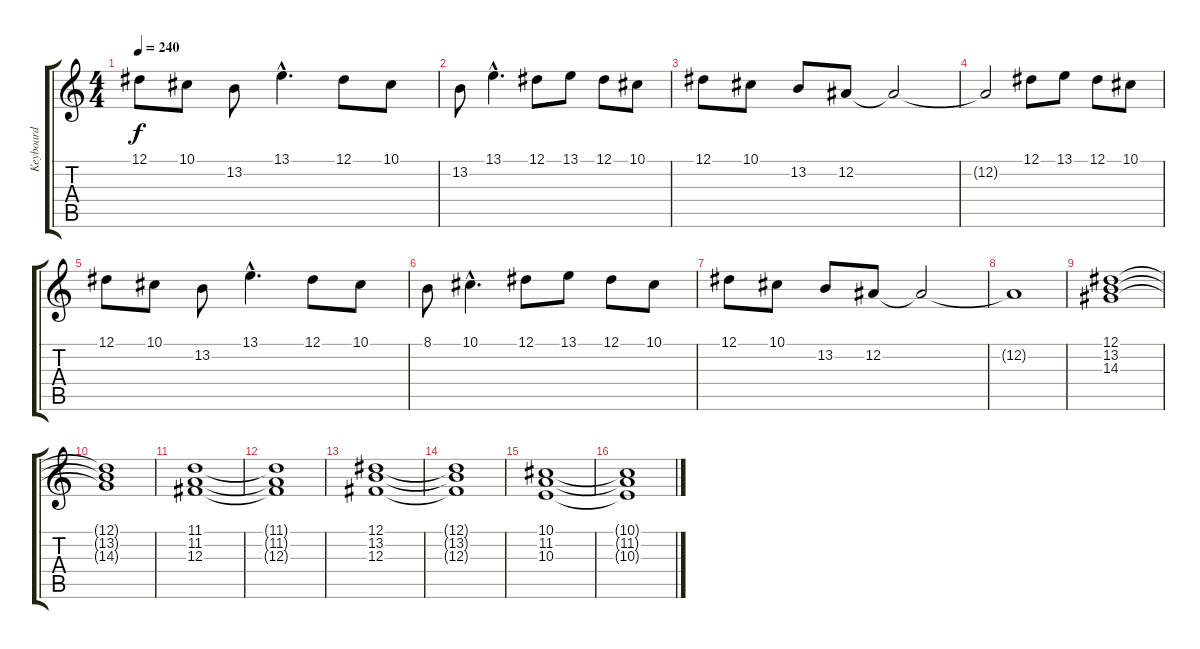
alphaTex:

\track ("Keyboard" "Keyboard") {instrument reedorgan}
\staff {score tabs}
\tuning (Eb4 Bb3 Gb3 Db3 Ab2 Eb2) {hide}
\ts (4 4)
\tempo 240
\clef g2
\ks c
12.1.8{dy f} 10.1.8 13.2.8 13.1{hac}.4{d} 12.1.8 10.1.8 |
13.2.8 13.1{hac}.4{d} 12.1.8 13.1.8 12.1.8 10.1.8 |
12.1.8 10.1.8 13.2.8 12.2.8 12.2{t}.2 |
12.2{t}.2 12.1.8 13.1.8 12.1.8 10.1.8 |
12.1.8 10.1.8 13.2.8 13.1{hac}.4{d} 12.1.8 10.1.8 |
8.1.8 10.1{hac}.4{d} 12.1.8 13.1.8 12.1.8 10.1.8 |
12.1.8 10.1.8 13.2.8 12.2.8 12.2{t}.2 |
12.2{t}.1 |
(12.1 13.2 14.3).1 |
(12.1{t} 13.2{t} 14.3{t}).1 |
(11.1 11.2 12.3).1 |
(11.1{t} 11.2{t} 12.3{t}).1 |
(12.1 13.2 12.3).1 |
(12.1{t} 13.2{t} 12.3{t}).1 |
(10.1 11.2 10.3).1 |
(10.1{t} 11.2{t} 10.3{t}).1
